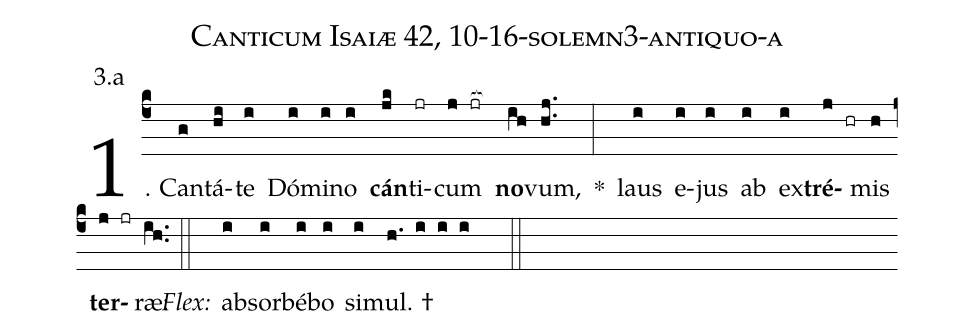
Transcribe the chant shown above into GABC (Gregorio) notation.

name: Canticum Isaiæ 42, 10-16-solemn3-antiquo-a;
annotation: 3.a;
%%
(c4)1. Can(g)tá(hi)te(i) Dó(i)mi(i)no(i) <b>cán</b>(jk)ti(jr)cum(j jr[ocb:1{]) <b>no</b>(ih[ocb:0}])vum,(hj..) *(:) laus(i) e(i)jus(i) ab(i) ex(i)<b>tré</b>(j hr)mis(h) <b>ter</b>(j jr)ræ:(ih..) (::)
<i>Flex:</i>()  ab(i)sor(i)bé(i)bo(i) si(i)mul. †(h. i i i  ::)
